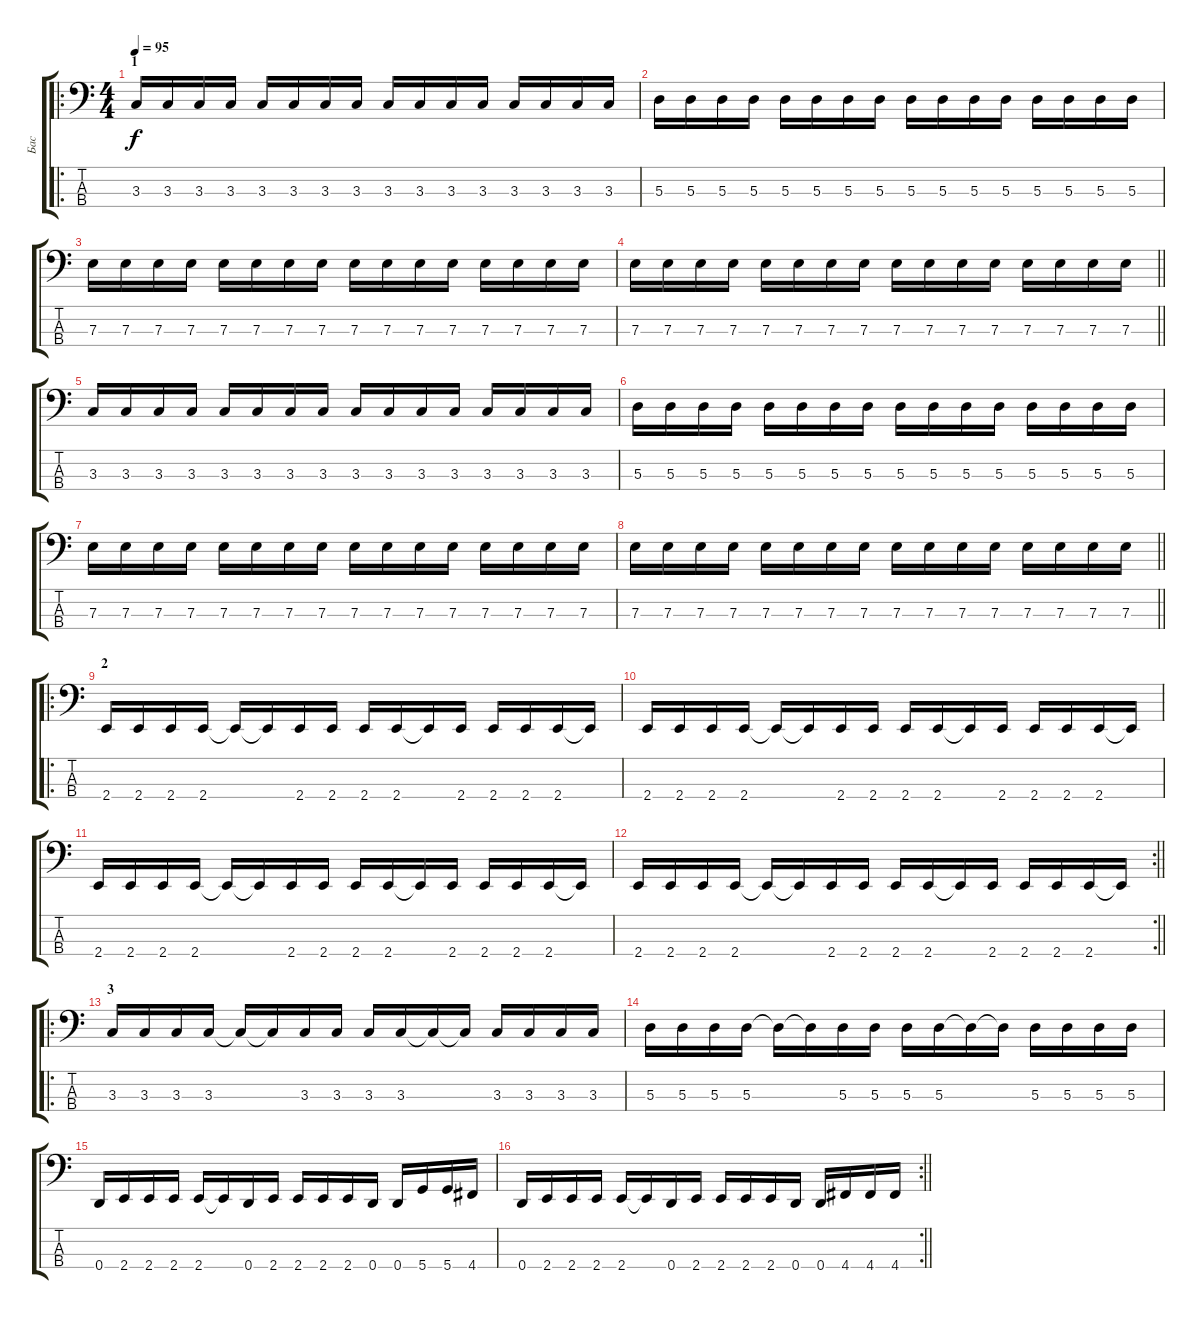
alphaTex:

\track ("Бас" "Бас") {instrument electricbassfinger}
\staff {score tabs}
\tuning (G2 D2 A1 D1) {hide}
\ro
\ts (4 4)
\section ("" "1")
\tempo 95
\clef f4
\ks c
3.3.16{dy f} 3.3.16 3.3.16 3.3.16 3.3.16 3.3.16 3.3.16 3.3.16 3.3.16 3.3.16 3.3.16 3.3.16 3.3.16 3.3.16 3.3.16 3.3.16 |
5.3.16 5.3.16 5.3.16 5.3.16 5.3.16 5.3.16 5.3.16 5.3.16 5.3.16 5.3.16 5.3.16 5.3.16 5.3.16 5.3.16 5.3.16 5.3.16 |
7.3.16 7.3.16 7.3.16 7.3.16 7.3.16 7.3.16 7.3.16 7.3.16 7.3.16 7.3.16 7.3.16 7.3.16 7.3.16 7.3.16 7.3.16 7.3.16 |
\barLineRight lightlight
7.3.16 7.3.16 7.3.16 7.3.16 7.3.16 7.3.16 7.3.16 7.3.16 7.3.16 7.3.16 7.3.16 7.3.16 7.3.16 7.3.16 7.3.16 7.3.16 |
3.3.16 3.3.16 3.3.16 3.3.16 3.3.16 3.3.16 3.3.16 3.3.16 3.3.16 3.3.16 3.3.16 3.3.16 3.3.16 3.3.16 3.3.16 3.3.16 |
5.3.16 5.3.16 5.3.16 5.3.16 5.3.16 5.3.16 5.3.16 5.3.16 5.3.16 5.3.16 5.3.16 5.3.16 5.3.16 5.3.16 5.3.16 5.3.16 |
7.3.16 7.3.16 7.3.16 7.3.16 7.3.16 7.3.16 7.3.16 7.3.16 7.3.16 7.3.16 7.3.16 7.3.16 7.3.16 7.3.16 7.3.16 7.3.16 |
\barLineRight lightlight
7.3.16 7.3.16 7.3.16 7.3.16 7.3.16 7.3.16 7.3.16 7.3.16 7.3.16 7.3.16 7.3.16 7.3.16 7.3.16 7.3.16 7.3.16 7.3.16 |
\ro
\section ("" "2")
2.4.16 2.4.16 2.4.16 2.4.16 2.4{t}.16 2.4{t}.16 2.4.16 2.4.16 2.4.16 2.4.16 2.4{t}.16 2.4.16 2.4.16 2.4.16 2.4.16 2.4{t}.16 |
2.4.16 2.4.16 2.4.16 2.4.16 2.4{t}.16 2.4{t}.16 2.4.16 2.4.16 2.4.16 2.4.16 2.4{t}.16 2.4.16 2.4.16 2.4.16 2.4.16 2.4{t}.16 |
2.4.16 2.4.16 2.4.16 2.4.16 2.4{t}.16 2.4{t}.16 2.4.16 2.4.16 2.4.16 2.4.16 2.4{t}.16 2.4.16 2.4.16 2.4.16 2.4.16 2.4{t}.16 |
\rc 2
\barLineRight lightlight
2.4.16 2.4.16 2.4.16 2.4.16 2.4{t}.16 2.4{t}.16 2.4.16 2.4.16 2.4.16 2.4.16 2.4{t}.16 2.4.16 2.4.16 2.4.16 2.4.16 2.4{t}.16 |
\ro
\section ("" "3")
3.3.16 3.3.16 3.3.16 3.3.16 3.3{t}.16 3.3{t}.16 3.3.16 3.3.16 3.3.16 3.3.16 3.3{t}.16 3.3{t}.16 3.3.16 3.3.16 3.3.16 3.3.16 |
5.3.16 5.3.16 5.3.16 5.3.16 5.3{t}.16 5.3{t}.16 5.3.16 5.3.16 5.3.16 5.3.16 5.3{t}.16 5.3{t}.16 5.3.16 5.3.16 5.3.16 5.3.16 |
0.4.16 2.4.16 2.4.16 2.4.16 2.4.16 2.4{t}.16 0.4.16 2.4.16 2.4.16 2.4.16 2.4.16 0.4.16 0.4.16 5.4.16 5.4.16 4.4.16 |
\rc 2
\barLineRight lightlight
0.4.16 2.4.16 2.4.16 2.4.16 2.4.16 2.4{t}.16 0.4.16 2.4.16 2.4.16 2.4.16 2.4.16 0.4.16 0.4.16 4.4.16 4.4.16 4.4.16
